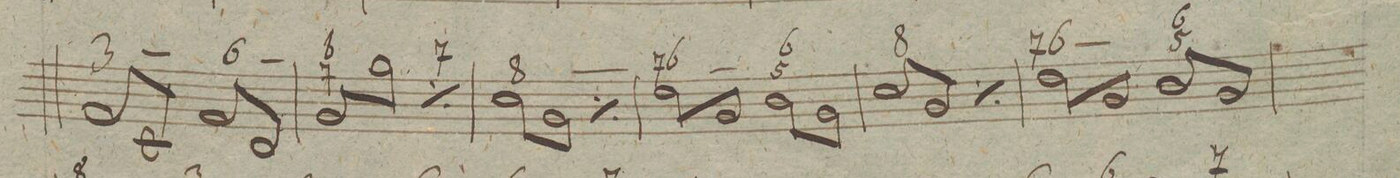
**kern	**fba	**dynam
*I"Organo	*	*
*clefF4	*	*
*k[f#c#g#d#]	*	*
*met(c|)	*	*
*M2/2	*	*
8AA/L	3_	.
8EE/	.	.
8AA/	.	.
8EE/J	.	.
8AA/L	6_	.
8FF#/	.	.
8AA/	.	.
8FF#/J	.	.
=32	=32	=32
*2\right	*	*
.	X X	.
8BB/L	8 7	.
8B/	.	.
8BB\	.	.
8B\J	.	.
*rep	*	*
8BB/L	7	.
8B/	.	.
8BB\	.	.
8B\J	.	.
*Xrep	*	*
=33	=33	=33
8E\L	8_	.
8BB\	.	.
8E\	.	.
8BB\J	.	.
*rep	*	*
8E\L	.	.
8BB\	.	.
8E\	.	.
8BB\J	.	.
*Xrep	*	*
=34	=34	=34
8F#\L	7	.
8BB\	6_	.
8F#/	.	.
8BB/J	.	.
8D#\L	6 5	.
8BB\	.	.
8D#\	.	.
8BB\J	.	.
=35	=35	=35
8E/L	8	.
8BB/	.	.
8E/	.	.
8BB/J	.	.
*rep	*	*
8E/L	.	.
8BB/	.	.
8E/	.	.
8BB/J	.	.
*Xrep	*	*
=36	=36	=36
8F#\L	7	.
8BB\	6_	.
8F#/	.	.
8BB/J	.	.
8D#/L	6 5	.
8BB/	.	.
8D#/	.	.
8BB/J	.	.
=37	=37	=37
*-	*-	*-
